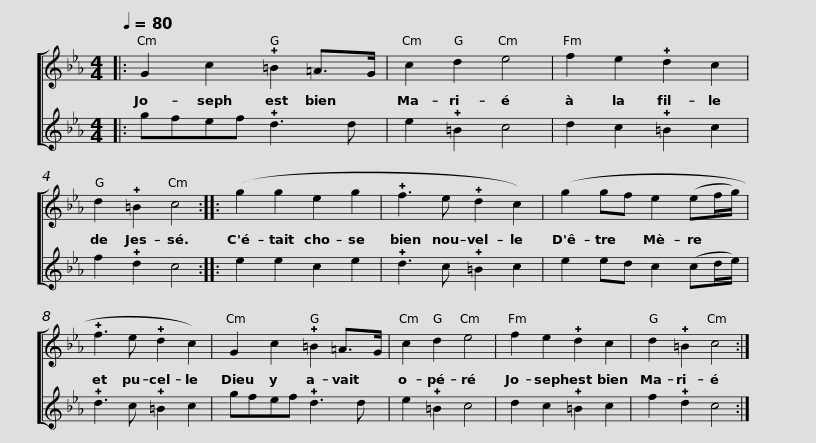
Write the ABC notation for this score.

X:1
%%score [ 1 2 ]
L:1/8
Q:1/4=80
M:4/4
I:linebreak $
K:Eb
V:1 treble
V:2 treble
V:1
|: G2 c2 !plus!=B2 =A>G | c2 d2 e4 | f2 e2 !plus!d2 c2 | d2 !plus!=B2 c4 :: (g2 g2 e2 g2 |$ %5
 !plus!f3 e !plus!d2 c2) | (g2 gf e2 (ef/g/) | !plus!f3 e !plus!d2 c2) | G2 c2 !plus!=B2 =A>G | c2 d2 e4 |$ %10
 f2 e2 !plus!d2 c2 | d2 !plus!=B2 c4 :| %12
V:2
|: gfef !plus!d3 d | e2 !plus!=B2 c4 | d2 c2 !plus!=B2 c2 | f2 !plus!d2 c4 :: e2 e2 c2 e2 |$ %5
 !plus!d3 c !plus!=B2 c2 | e2 ed c2 (cd/e/) | !plus!d3 c !plus!=B2 c2 | gfef !plus!d3 d | e2 !plus!=B2 c4 |$ %10
 d2 c2 !plus!=B2 c2 | f2 !plus!d2 c4 :| %12
